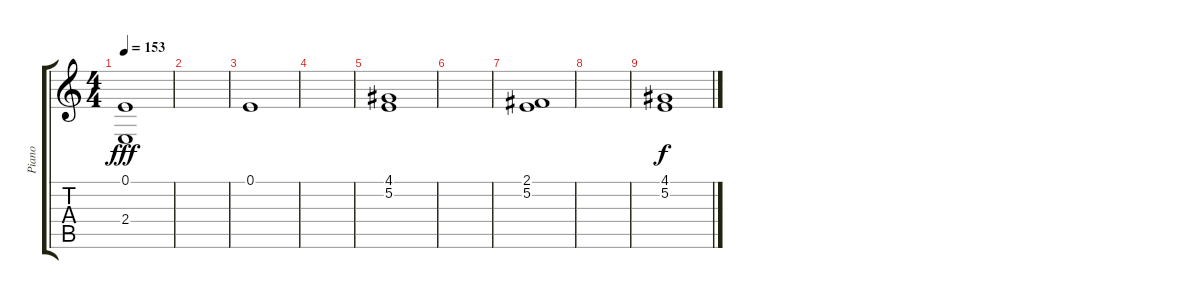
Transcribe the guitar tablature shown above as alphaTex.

\track ("Piano" "Piano") {instrument electricgrandpiano}
\staff {score tabs}
\tuning (E4 B3 G3 D3 A2 E2) {hide}
\ts (4 4)
\tempo 153
\clef g2
\ks c
(0.1 2.4).1{dy fff} |
|
0.1.1 |
|
(4.1 5.2).1 |
|
(2.1 5.2).1 |
|
(4.1 5.2).1{dy f}
